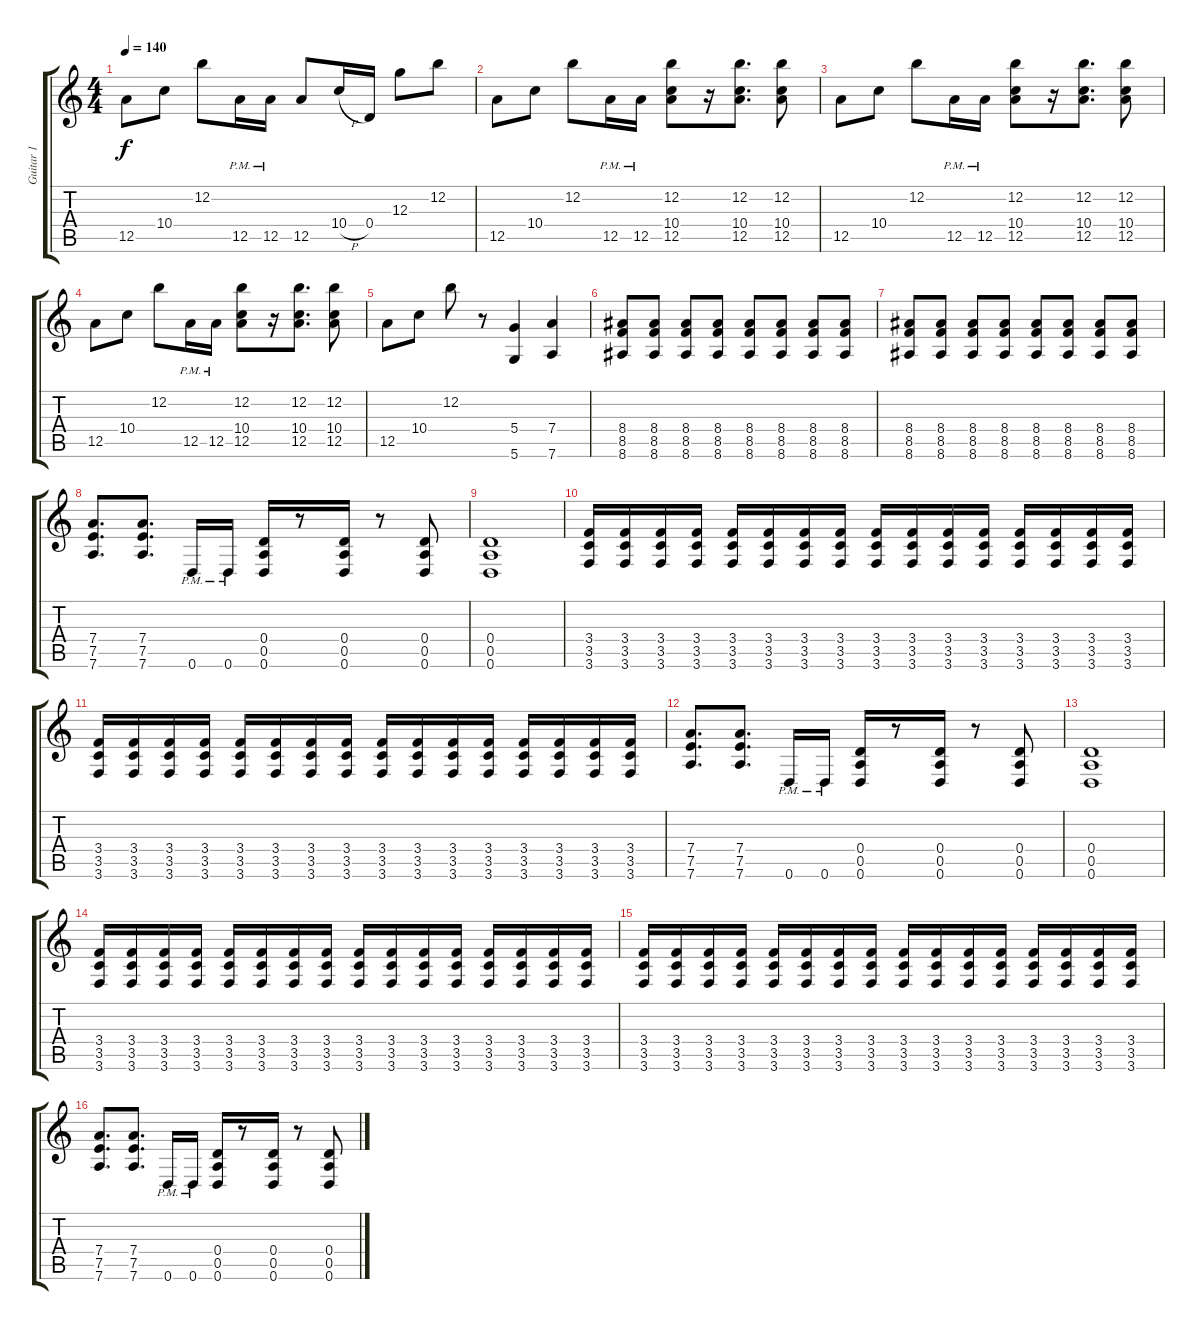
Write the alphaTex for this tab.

\track ("Guitar 1" "Guitar 1") {instrument distortionguitar}
\staff {score tabs}
\tuning (E4 B3 G3 D3 A2 D2) {hide}
\ts (4 4)
\tempo 140
\clef g2
\ks c
12.5.8{dy f} 10.4.8 12.2.8 12.5{pm}.16 12.5{pm}.16 12.5.8 10.4{h}.16 0.4.16 12.3.8 12.2.8 |
12.5.8 10.4.8 12.2.8 12.5{pm}.16 12.5{pm}.16 (12.2 10.4 12.5).8 r.16 (12.2 10.4 12.5).8{d} (12.2 10.4 12.5).8 |
12.5.8 10.4.8 12.2.8 12.5{pm}.16 12.5{pm}.16 (12.2 10.4 12.5).8 r.16 (12.2 10.4 12.5).8{d} (12.2 10.4 12.5).8 |
12.5.8 10.4.8 12.2.8 12.5{pm}.16 12.5{pm}.16 (12.2 10.4 12.5).8 r.16 (12.2 10.4 12.5).8{d} (12.2 10.4 12.5).8 |
12.5.8 10.4.8 12.2.8 r.8 (5.4 5.6).4 (7.4 7.6).4 |
(8.4 8.5 8.6).8 (8.4 8.5 8.6).8 (8.4 8.5 8.6).8 (8.4 8.5 8.6).8 (8.4 8.5 8.6).8 (8.4 8.5 8.6).8 (8.4 8.5 8.6).8 (8.4 8.5 8.6).8 |
(8.4 8.5 8.6).8 (8.4 8.5 8.6).8 (8.4 8.5 8.6).8 (8.4 8.5 8.6).8 (8.4 8.5 8.6).8 (8.4 8.5 8.6).8 (8.4 8.5 8.6).8 (8.4 8.5 8.6).8 |
(7.4 7.5 7.6).8{d} (7.4 7.5 7.6).8{d} 0.6{pm}.16 0.6{pm}.16 (0.4 0.5 0.6).16 r.8 (0.4 0.5 0.6).16 r.8 (0.4 0.5 0.6).8 |
(0.4 0.5 0.6).1 |
(3.4 3.5 3.6).16 (3.4 3.5 3.6).16 (3.4 3.5 3.6).16 (3.4 3.5 3.6).16 (3.4 3.5 3.6).16 (3.4 3.5 3.6).16 (3.4 3.5 3.6).16 (3.4 3.5 3.6).16 (3.4 3.5 3.6).16 (3.4 3.5 3.6).16 (3.4 3.5 3.6).16 (3.4 3.5 3.6).16 (3.4 3.5 3.6).16 (3.4 3.5 3.6).16 (3.4 3.5 3.6).16 (3.4 3.5 3.6).16 |
(3.4 3.5 3.6).16 (3.4 3.5 3.6).16 (3.4 3.5 3.6).16 (3.4 3.5 3.6).16 (3.4 3.5 3.6).16 (3.4 3.5 3.6).16 (3.4 3.5 3.6).16 (3.4 3.5 3.6).16 (3.4 3.5 3.6).16 (3.4 3.5 3.6).16 (3.4 3.5 3.6).16 (3.4 3.5 3.6).16 (3.4 3.5 3.6).16 (3.4 3.5 3.6).16 (3.4 3.5 3.6).16 (3.4 3.5 3.6).16 |
(7.4 7.5 7.6).8{d} (7.4 7.5 7.6).8{d} 0.6{pm}.16 0.6{pm}.16 (0.4 0.5 0.6).16 r.8 (0.4 0.5 0.6).16 r.8 (0.4 0.5 0.6).8 |
(0.4 0.5 0.6).1 |
(3.4 3.5 3.6).16 (3.4 3.5 3.6).16 (3.4 3.5 3.6).16 (3.4 3.5 3.6).16 (3.4 3.5 3.6).16 (3.4 3.5 3.6).16 (3.4 3.5 3.6).16 (3.4 3.5 3.6).16 (3.4 3.5 3.6).16 (3.4 3.5 3.6).16 (3.4 3.5 3.6).16 (3.4 3.5 3.6).16 (3.4 3.5 3.6).16 (3.4 3.5 3.6).16 (3.4 3.5 3.6).16 (3.4 3.5 3.6).16 |
(3.4 3.5 3.6).16 (3.4 3.5 3.6).16 (3.4 3.5 3.6).16 (3.4 3.5 3.6).16 (3.4 3.5 3.6).16 (3.4 3.5 3.6).16 (3.4 3.5 3.6).16 (3.4 3.5 3.6).16 (3.4 3.5 3.6).16 (3.4 3.5 3.6).16 (3.4 3.5 3.6).16 (3.4 3.5 3.6).16 (3.4 3.5 3.6).16 (3.4 3.5 3.6).16 (3.4 3.5 3.6).16 (3.4 3.5 3.6).16 |
(7.4 7.5 7.6).8{d} (7.4 7.5 7.6).8{d} 0.6{pm}.16 0.6{pm}.16 (0.4 0.5 0.6).16 r.8 (0.4 0.5 0.6).16 r.8 (0.4 0.5 0.6).8
